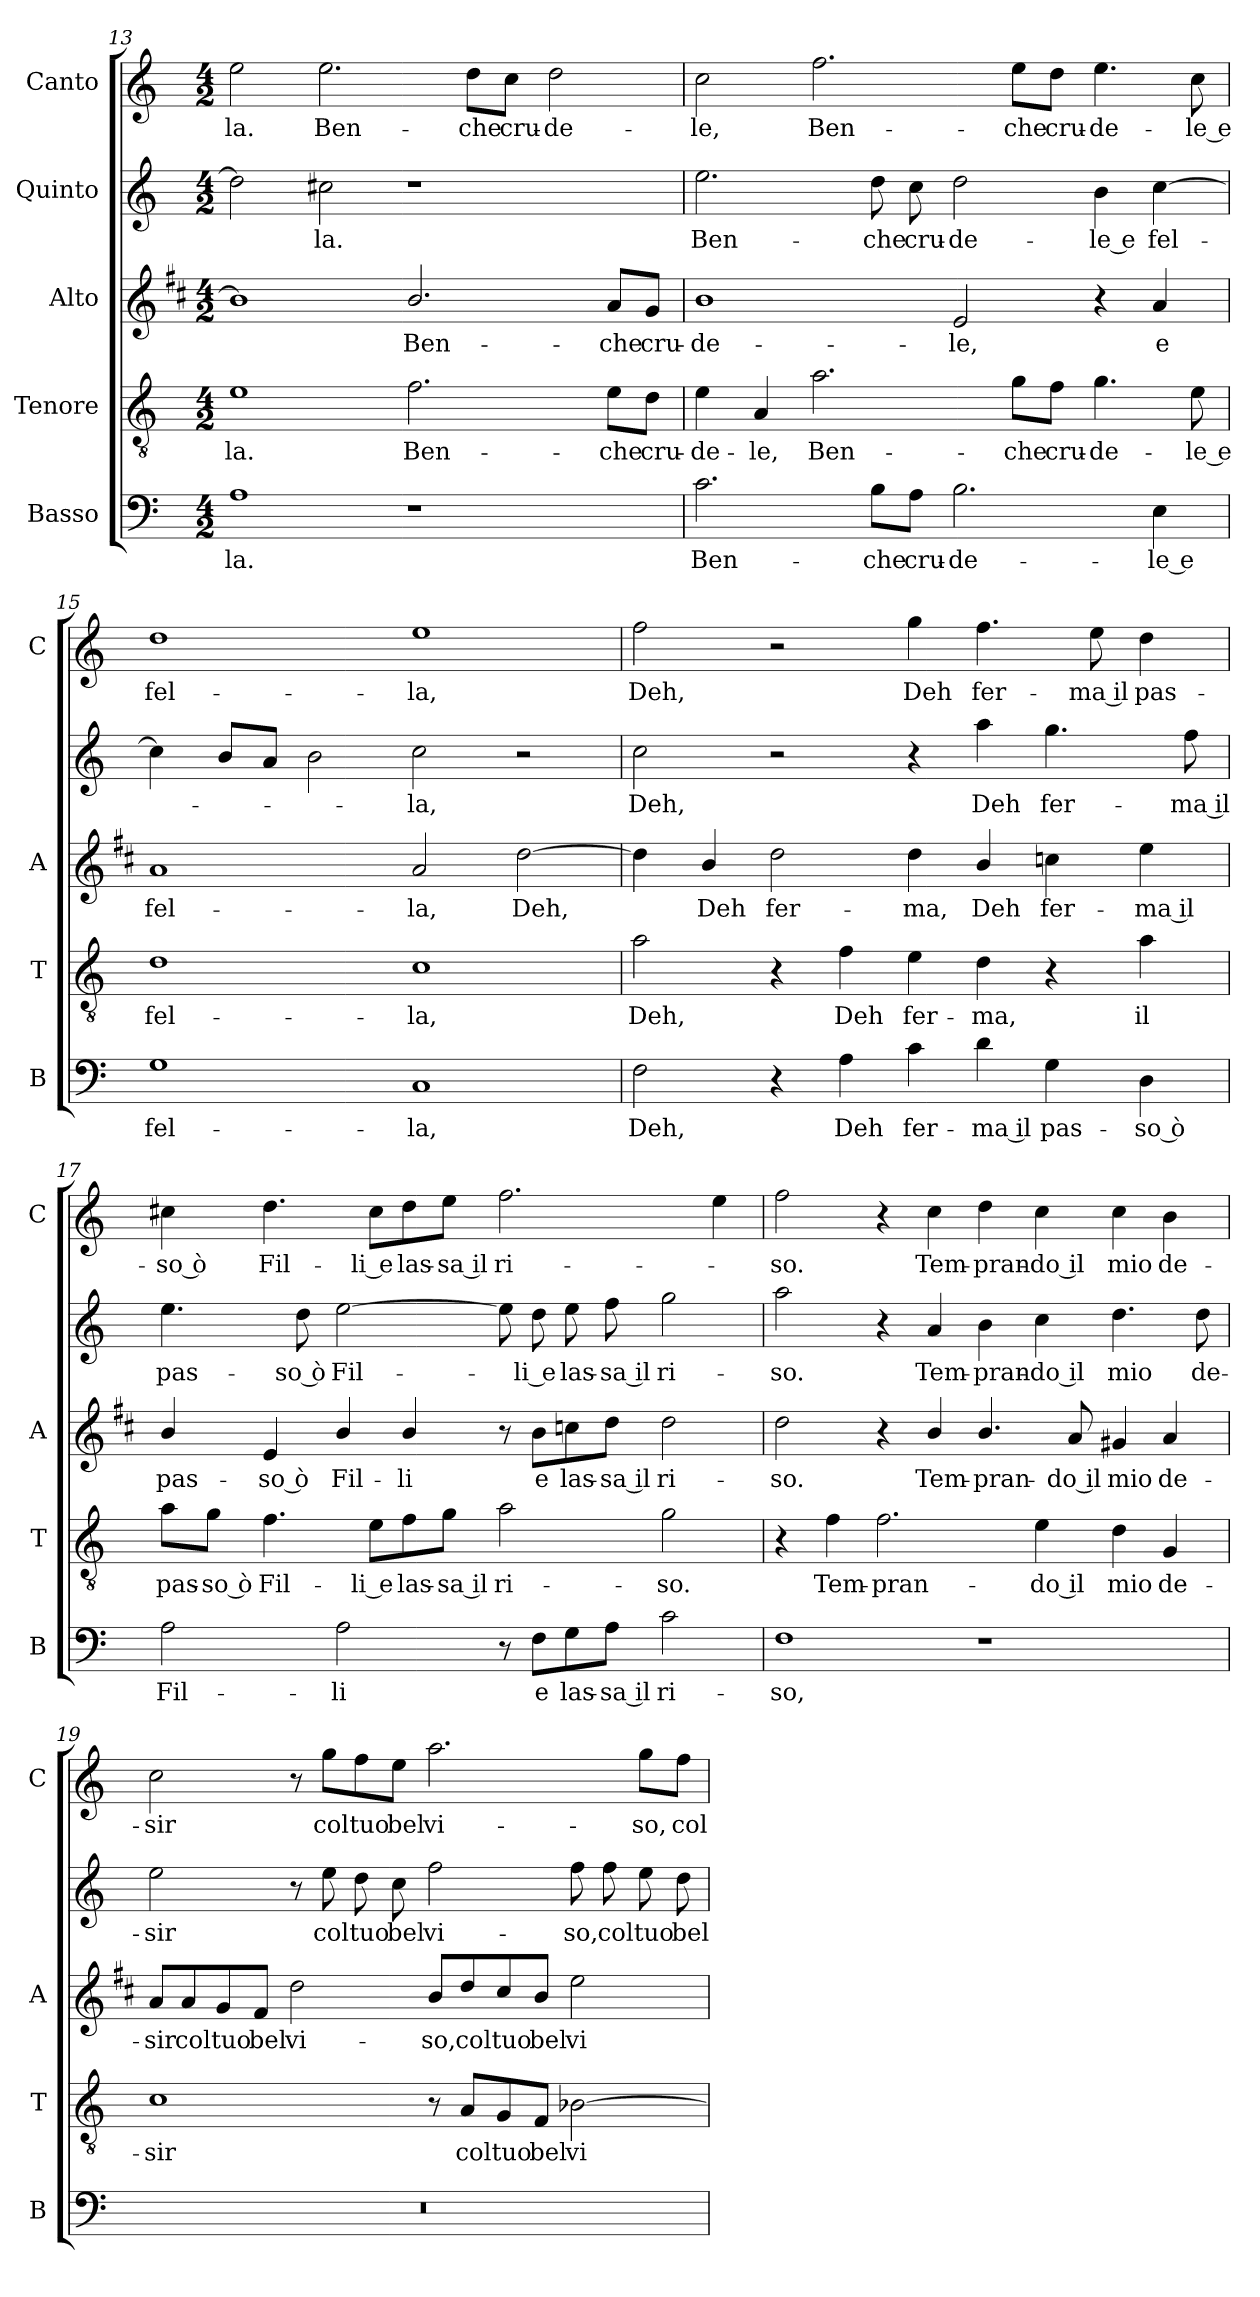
**kern	**text	**kern	**text	**kern	**text	**kern	**text	**kern	**text
*part5	*part5	*part4	*part4	*part3	*part3	*part2	*part2	*part1	*part1
*staff5	*staff5	*staff4	*staff4	*staff3	*staff3	*staff2	*staff2	*staff1	*staff1
*I"Basso	*	*I"Tenore	*	*I"Alto	*	*I"Quinto	*	*I"Canto	*
*I'B	*	*I'T	*	*I'A	*	*	*	*I'C	*
!!LO:PB:g=z
*clefF4	*	*clefGv2	*	*clefG2	*	*clefG2	*	*clefG2	*
*	*	*	*	*ITrd1c2	*	*	*	*	*
*k[]	*	*k[]	*	*k[]	*	*k[]	*	*k[]	*
*C:	*	*C:	*	*C:	*	*C:	*	*C:	*
*M4/2	*	*M4/2	*	*M4/2	*	*M4/2	*	*M4/2	*
=13	=13	=13	=13	=13	=13	=13	=13	=13	=13
!	!LO:LY:b	!	!LO:LY:b	!	!	!	!	!	!LO:LY:b
1A	-la.	1e	-la.	1a]	.	2dd\]	.	2ee\	-la.
!	!	!	!	!	!	!	!LO:LY:b	!	!LO:LY:b
.	.	.	.	.	.	2cc#X\	-la.	2.ee\	Ben-
!	!	!	!LO:LY:b	!	!LO:LY:b	!	!	!	!
1r	.	2.f\	Ben-	2.a/	Ben-	1r	.	.	.
!	!	!	!	!	!	!	!	!	!LO:LY:b
.	.	.	.	.	.	.	.	8dd\L	-che
!	!	!	!	!	!	!	!	!	!LO:LY:b
.	.	.	.	.	.	.	.	8cc\J	cru-
!	!	!	!	!	!	!	!	!	!LO:LY:b
.	.	.	.	.	.	.	.	2dd\	-de-
!	!	!	!LO:LY:b	!	!LO:LY:b	!	!	!	!
.	.	8e\L	-che	8g/L	-che	.	.	.	.
!	!	!	!LO:LY:b	!	!LO:LY:b	!	!	!	!
.	.	8d\J	cru-	8f/J	cru-	.	.	.	.
=14	=14	=14	=14	=14	=14	=14	=14	=14	=14
!	!LO:LY:b	!	!LO:LY:b	!	!LO:LY:b	!	!LO:LY:b	!	!LO:LY:b
2.c\	Ben-	4e\	-de-	1a	-de-	2.ee\	Ben-	2cc\	-le,
!	!	!	!LO:LY:b	!	!	!	!	!	!
.	.	4A/	-le,	.	.	.	.	.	.
!	!	!	!LO:LY:b	!	!	!	!	!	!LO:LY:b
.	.	2.a\	Ben-	.	.	.	.	2.ff\	Ben-
!	!LO:LY:b	!	!	!	!	!	!LO:LY:b	!	!
8B\L	-che	.	.	.	.	8dd\	-che	.	.
!	!LO:LY:b	!	!	!	!	!	!LO:LY:b	!	!
8A\J	cru-	.	.	.	.	8cc\	cru-	.	.
!	!LO:LY:b	!	!	!	!LO:LY:b	!	!LO:LY:b	!	!
2.B\	-de-	.	.	2d/	-le,	2dd\	-de-	.	.
!	!	!	!LO:LY:b	!	!	!	!	!	!LO:LY:b
.	.	8g\L	-che	.	.	.	.	8ee\L	-che
!	!	!	!LO:LY:b	!	!	!	!	!	!LO:LY:b
.	.	8f\J	cru-	.	.	.	.	8dd\J	cru-
!	!	!	!LO:LY:b	!	!	!	!LO:LY:b	!	!LO:LY:b
.	.	4.g\	-de-	4r	.	4b\	-le e	4.ee\	-de-
!	!LO:LY:b	!	!	!	!LO:LY:b	!	!LO:LY:b	!	!
4E\	-le e	.	.	4g/	e	[4cc\	fel-	.	.
!	!	!	!LO:LY:b	!	!	!	!	!	!LO:LY:b
.	.	8e\	-le e	.	.	.	.	8cc\	-le e
=15	=15	=15	=15	=15	=15	=15	=15	=15	=15
!	!LO:LY:b	!	!LO:LY:b	!	!LO:LY:b	!	!	!	!LO:LY:b
1G	fel-	1d	fel-	1g	fel-	4cc\]	.	1dd	fel-
.	.	.	.	.	.	8b/L	.	.	.
.	.	.	.	.	.	8a/J	.	.	.
.	.	.	.	.	.	2b\	.	.	.
!	!LO:LY:b	!	!LO:LY:b	!	!LO:LY:b	!	!LO:LY:b	!	!LO:LY:b
1C	-la,	1c	-la,	2g/	-la,	2cc\	-la,	1ee	-la,
!	!	!	!	!	!LO:LY:b	!	!	!	!
.	.	.	.	[2cc\	Deh,	2r	.	.	.
!!LO:LB:g=z
=16	=16	=16	=16	=16	=16	=16	=16	=16	=16
!	!LO:LY:b	!	!LO:LY:b	!	!	!	!LO:LY:b	!	!LO:LY:b
2F\	Deh,	2a\	Deh,	4cc\]	.	2cc\	Deh,	2ff\	Deh,
!	!	!	!	!	!LO:LY:b	!	!	!	!
.	.	.	.	4a/	Deh	.	.	.	.
!	!	!	!	!	!LO:LY:b	!	!	!	!
4r	.	4r	.	2cc\	fer-	2r	.	2r	.
!	!LO:LY:b	!	!LO:LY:b	!	!	!	!	!	!
4A\	Deh	4f\	Deh	.	.	.	.	.	.
!	!LO:LY:b	!	!LO:LY:b	!	!LO:LY:b	!	!	!	!LO:LY:b
4c\	fer-	4e\	fer-	4cc\	-ma,	4r	.	4gg\	Deh
!	!LO:LY:b	!	!LO:LY:b	!	!LO:LY:b	!	!LO:LY:b	!	!LO:LY:b
4d\	-ma il	4d\	-ma,	4a/	Deh	4aa\	Deh	4.ff\	fer-
!	!LO:LY:b	!	!	!	!LO:LY:b	!	!LO:LY:b	!	!
4G\	pas-	4r	.	4b-X\	fer-	4.gg\	fer-	.	.
!	!	!	!	!	!	!	!	!	!LO:LY:b
.	.	.	.	.	.	.	.	8ee\	-ma il
!	!LO:LY:b	!	!LO:LY:b	!	!LO:LY:b	!	!	!	!LO:LY:b
4D\	-so ò	4a\	il	4dd\	-ma il	.	.	4dd\	pas-
!	!	!	!	!	!	!	!LO:LY:b	!	!
.	.	.	.	.	.	8ff\	-ma il	.	.
=17	=17	=17	=17	=17	=17	=17	=17	=17	=17
!	!LO:LY:b	!	!LO:LY:b	!	!LO:LY:b	!	!LO:LY:b	!	!LO:LY:b
2A\	Fil-	8a\L	pas-	4a/	pas-	4.ee\	pas-	4cc#X\	-so ò
!	!	!	!LO:LY:b	!	!	!	!	!	!
.	.	8g\J	-so ò	.	.	.	.	.	.
!	!	!	!LO:LY:b	!	!LO:LY:b	!	!	!	!LO:LY:b
.	.	4.f\	Fil-	4d/	-so ò	.	.	4.dd\	Fil-
!	!	!	!	!	!	!	!LO:LY:b	!	!
.	.	.	.	.	.	8dd\	-so ò	.	.
!	!LO:LY:b	!	!	!	!LO:LY:b	!	!LO:LY:b	!	!
2A\	-li	.	.	4a/	Fil-	[2ee\	Fil-	.	.
!	!	!	!LO:LY:b	!	!	!	!	!	!LO:LY:b
.	.	8e\L	-li e	.	.	.	.	8cc#\L	-li e
!	!	!	!LO:LY:b	!	!LO:LY:b	!	!	!	!LO:LY:b
.	.	8f\	las-	4a/	-li	.	.	8dd\	las-
!	!	!	!LO:LY:b	!	!	!	!	!	!LO:LY:b
.	.	8g\J	-sa il	.	.	.	.	8ee\J	-sa il
!	!	!	!LO:LY:b	!	!	!	!	!	!LO:LY:b
8r	.	2a\	ri-	8r	.	8ee\]	.	2.ff\	ri-
!	!LO:LY:b	!	!	!	!LO:LY:b	!	!LO:LY:b	!	!
8F\L	e	.	.	8a\L	e	8dd\	-li e	.	.
!	!LO:LY:b	!	!	!	!LO:LY:b	!	!LO:LY:b	!	!
8G\	las-	.	.	8b-X\	las-	8ee\	las-	.	.
!	!LO:LY:b	!	!	!	!LO:LY:b	!	!LO:LY:b	!	!
8A\J	-sa il	.	.	8cc\J	-sa il	8ff\	-sa il	.	.
!	!LO:LY:b	!	!LO:LY:b	!	!LO:LY:b	!	!LO:LY:b	!	!
2c\	ri-	2g\	-so.	2cc\	ri-	2gg\	ri-	.	.
.	.	.	.	.	.	.	.	4ee\	.
!!LO:LB:g=z
=18	=18	=18	=18	=18	=18	=18	=18	=18	=18
!	!LO:LY:b	!	!	!	!LO:LY:b	!	!LO:LY:b	!	!LO:LY:b
1F	-so,	4r	.	2cc\	-so.	2aa\	-so.	2ff\	-so.
!	!	!	!LO:LY:b	!	!	!	!	!	!
.	.	4f\	Tem-	.	.	.	.	.	.
!	!	!	!LO:LY:b	!	!	!	!	!	!
.	.	2.f\	-pran-	4r	.	4r	.	4r	.
!	!	!	!	!	!LO:LY:b	!	!LO:LY:b	!	!LO:LY:b
.	.	.	.	4a/	Tem-	4a/	Tem-	4cc\	Tem-
!	!	!	!	!	!LO:LY:b	!	!LO:LY:b	!	!LO:LY:b
1r	.	.	.	4.a/	-pran-	4b\	-pran-	4dd\	-pran-
!	!	!	!LO:LY:b	!	!	!	!LO:LY:b	!	!LO:LY:b
.	.	4e\	-do il	.	.	4cc\	-do il	4cc\	-do il
!	!	!	!	!	!LO:LY:b	!	!	!	!
.	.	.	.	8g/	-do il	.	.	.	.
!	!	!	!LO:LY:b	!	!LO:LY:b	!	!LO:LY:b	!	!LO:LY:b
.	.	4d\	mio	4f#X/	mio	4.dd\	mio	4cc\	mio
!	!	!	!LO:LY:b	!	!LO:LY:b	!	!	!	!LO:LY:b
.	.	4G/	de-	4g/	de-	.	.	4b\	de-
!	!	!	!	!	!	!	!LO:LY:b	!	!
.	.	.	.	.	.	8dd\	de-	.	.
=19	=19	=19	=19	=19	=19	=19	=19	=19	=19
!	!	!	!LO:LY:b	!	!LO:LY:b	!	!LO:LY:b	!	!LO:LY:b
0r	.	1c	-sir	8g/L	-sir	2ee\	-sir	2cc\	-sir
!	!	!	!	!	!LO:LY:b	!	!	!	!
.	.	.	.	8g/	col	.	.	.	.
!	!	!	!	!	!LO:LY:b	!	!	!	!
.	.	.	.	8f/	tuo	.	.	.	.
!	!	!	!	!	!LO:LY:b	!	!	!	!
.	.	.	.	8e/J	bel	.	.	.	.
!	!	!	!	!	!LO:LY:b	!	!	!	!
.	.	.	.	2cc\	vi-	8r	.	8r	.
!	!	!	!	!	!	!	!LO:LY:b	!	!LO:LY:b
.	.	.	.	.	.	8ee\	col	8gg\L	col
!	!	!	!	!	!	!	!LO:LY:b	!	!LO:LY:b
.	.	.	.	.	.	8dd\	tuo	8ff\	tuo
!	!	!	!	!	!	!	!LO:LY:b	!	!LO:LY:b
.	.	.	.	.	.	8cc\	bel	8ee\J	bel
!	!	!	!	!	!LO:LY:b	!	!LO:LY:b	!	!LO:LY:b
.	.	8r	.	8a/L	-so,	2ff\	vi-	2.aa\	vi-
!	!	!	!LO:LY:b	!	!LO:LY:b	!	!	!	!
.	.	8A/L	col	8cc/	col	.	.	.	.
!	!	!	!LO:LY:b	!	!LO:LY:b	!	!	!	!
.	.	8G/	tuo	8b/	tuo	.	.	.	.
!	!	!	!LO:LY:b	!	!LO:LY:b	!	!	!	!
.	.	8F/J	bel	8a/J	bel	.	.	.	.
!	!	!	!LO:LY:b	!	!LO:LY:b	!	!LO:LY:b	!	!
.	.	[2B-X\	vi-	2dd\	vi-	8ff\	-so,	.	.
!	!	!	!	!	!	!	!LO:LY:b	!	!
.	.	.	.	.	.	8ff\	col	.	.
!	!	!	!	!	!	!	!LO:LY:b	!	!LO:LY:b
.	.	.	.	.	.	8ee\	tuo	8gg\L	-so,
!	!	!	!	!	!	!	!LO:LY:b	!	!LO:LY:b
.	.	.	.	.	.	8dd\	bel	8ff\J	col
=	=	=	=	=	=	=	=	=	=
*-	*-	*-	*-	*-	*-	*-	*-	*-	*-
